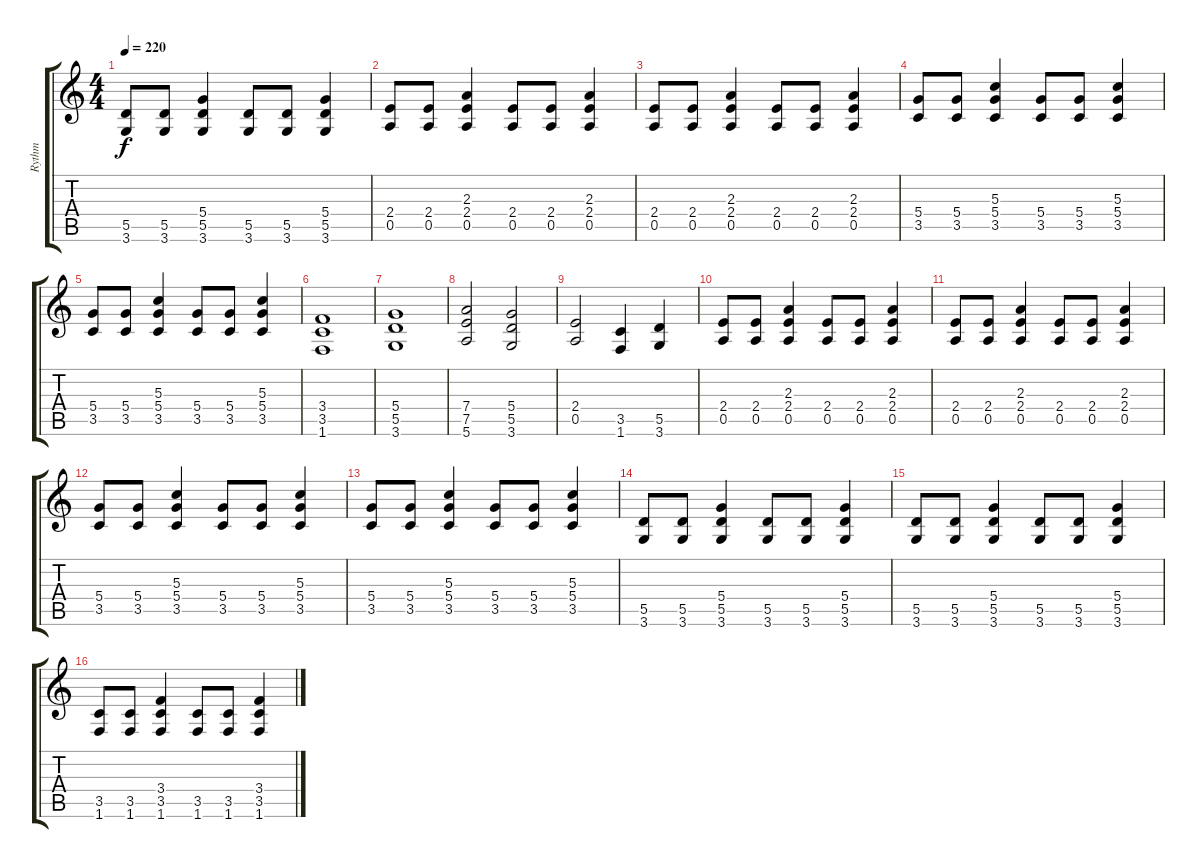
\track ("Rythm" "Rythm") {instrument overdrivenguitar}
\staff {score tabs}
\tuning (E4 B3 G3 D3 A2 E2) {hide}
\ts (4 4)
\tempo 220
\clef g2
\ks c
(5.5 3.6).8{dy f} (5.5 3.6).8 (5.4 5.5 3.6).4 (5.5 3.6).8 (5.5 3.6).8 (5.4 5.5 3.6).4 |
(2.4 0.5).8 (2.4 0.5).8 (2.3 2.4 0.5).4 (2.4 0.5).8 (2.4 0.5).8 (2.3 2.4 0.5).4 |
(2.4 0.5).8 (2.4 0.5).8 (2.3 2.4 0.5).4 (2.4 0.5).8 (2.4 0.5).8 (2.3 2.4 0.5).4 |
(5.4 3.5).8 (5.4 3.5).8 (5.3 5.4 3.5).4 (5.4 3.5).8 (5.4 3.5).8 (5.3 5.4 3.5).4 |
(5.4 3.5).8 (5.4 3.5).8 (5.3 5.4 3.5).4 (5.4 3.5).8 (5.4 3.5).8 (5.3 5.4 3.5).4 |
(3.4 3.5 1.6).1 |
(5.4 5.5 3.6).1 |
(7.4 7.5 5.6).2 (5.4 5.5 3.6).2 |
(2.4 0.5).2 (3.5 1.6).4 (5.5 3.6).4 |
(2.4 0.5).8 (2.4 0.5).8 (2.3 2.4 0.5).4 (2.4 0.5).8 (2.4 0.5).8 (2.3 2.4 0.5).4 |
(2.4 0.5).8 (2.4 0.5).8 (2.3 2.4 0.5).4 (2.4 0.5).8 (2.4 0.5).8 (2.3 2.4 0.5).4 |
(5.4 3.5).8 (5.4 3.5).8 (5.3 5.4 3.5).4 (5.4 3.5).8 (5.4 3.5).8 (5.3 5.4 3.5).4 |
(5.4 3.5).8 (5.4 3.5).8 (5.3 5.4 3.5).4 (5.4 3.5).8 (5.4 3.5).8 (5.3 5.4 3.5).4 |
(5.5 3.6).8 (5.5 3.6).8 (5.4 5.5 3.6).4 (5.5 3.6).8 (5.5 3.6).8 (5.4 5.5 3.6).4 |
(5.5 3.6).8 (5.5 3.6).8 (5.4 5.5 3.6).4 (5.5 3.6).8 (5.5 3.6).8 (5.4 5.5 3.6).4 |
(3.5 1.6).8 (3.5 1.6).8 (3.4 3.5 1.6).4 (3.5 1.6).8 (3.5 1.6).8 (3.4 3.5 1.6).4
